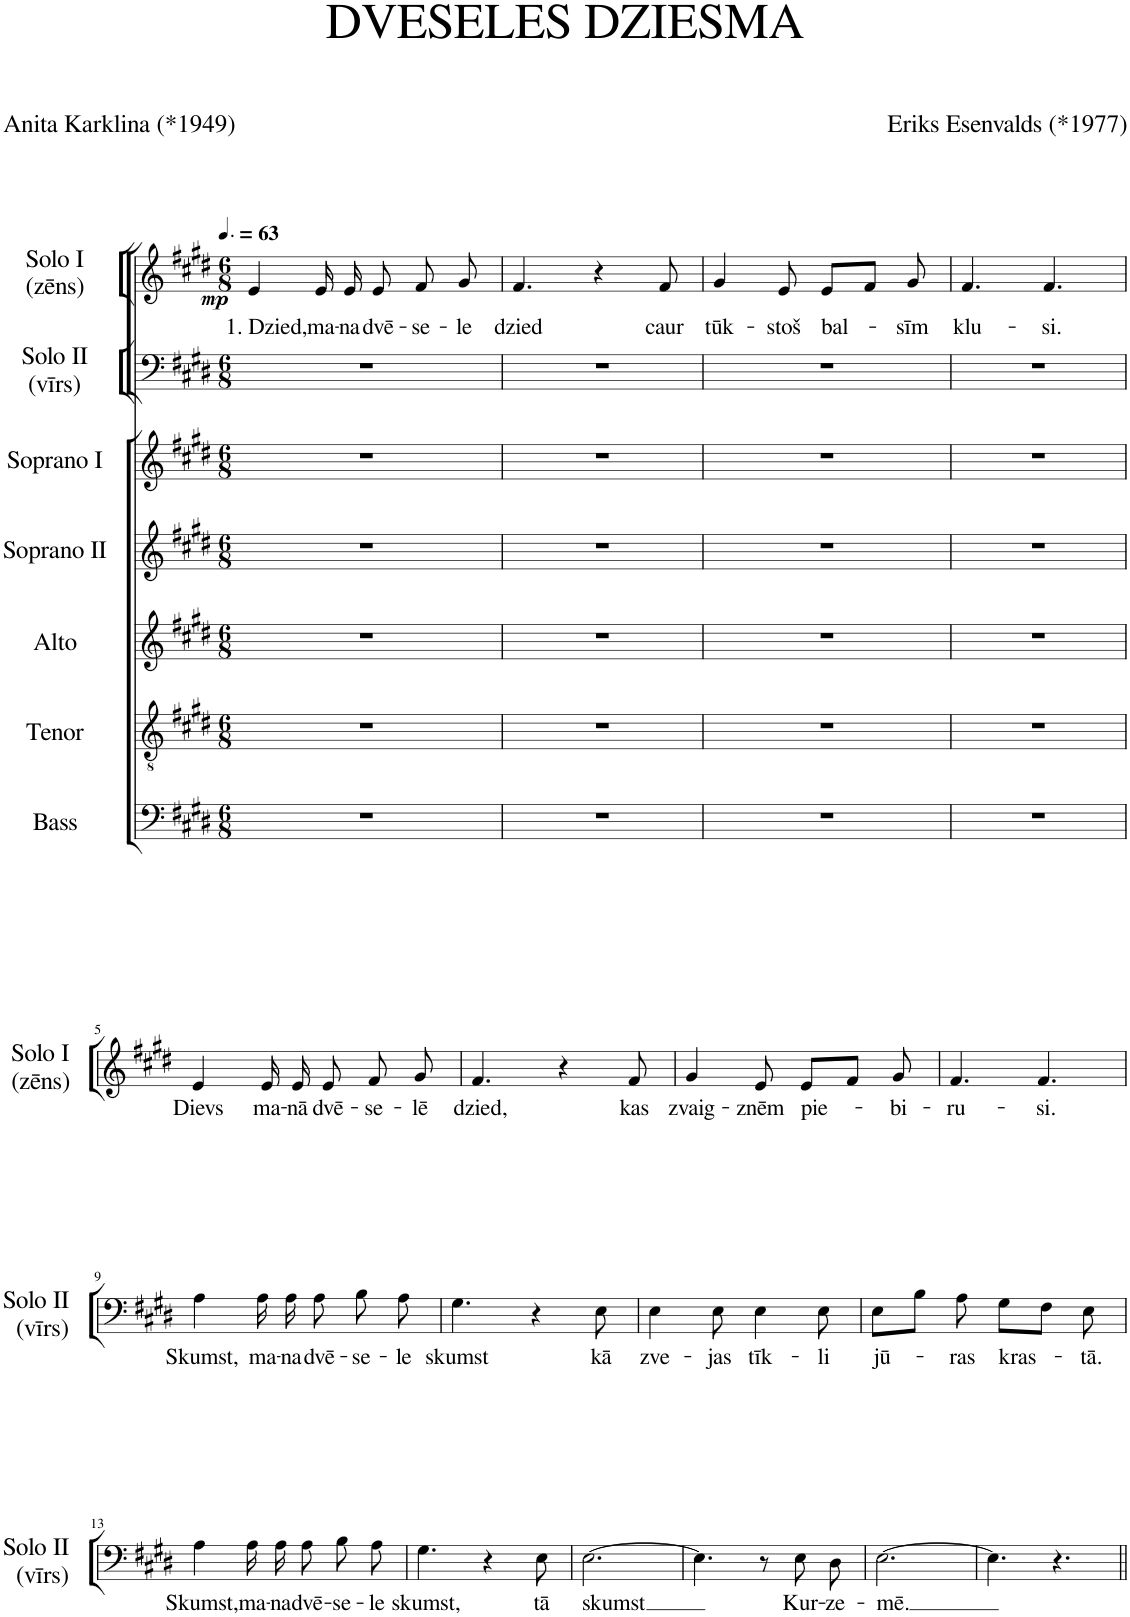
**kern	**kern	**kern	**kern	**kern	**kern	**text	**kern	**text	**dynam
*part7	*part6	*part5	*part4	*part3	*part2	*part2	*part1	*part1	*part1
*staff7	*staff6	*staff5	*staff4	*staff3	*staff2	*staff2	*staff1	*staff1	*staff1
*I"Bass	*I"Tenor	*I"Alto	*I"Soprano II	*I"Soprano I	*I"Solo II (vīrs)	*	*I"Solo I (zēns)	*	*
*I'B.	*I'T.	*I'A.	*I'S. II	*I'S. I	*I'Solo II (vīrs)	*	*I'Solo I (zēns)	*	*
*clefF4	*clefGv2	*clefG2	*clefG2	*clefG2	*clefF4	*	*clefG2	*	*
*k[f#c#g#d#]	*k[f#c#g#d#]	*k[f#c#g#d#]	*k[f#c#g#d#]	*k[f#c#g#d#]	*k[f#c#g#d#]	*	*k[f#c#g#d#]	*	*
*M6/8	*M6/8	*M6/8	*M6/8	*M6/8	*M6/8	*	*M6/8	*	*
*MM95	*MM95	*MM95	*MM95	*MM95	*MM95	*	*MM95	*	*
=1	=1	=1	=1	=1	=1	=1	=1	=1	=1
!	!	!	!	!	!	!	!	!LO:LY:b	!LO:DY:b
2.r	2.r	2.r	2.r	2.r	2.r	.	4e/	1. Dzied,	mp
!	!	!	!	!	!	!	!	!LO:LY:b	!
.	.	.	.	.	.	.	16e/	ma-	.
!	!	!	!	!	!	!	!	!LO:LY:b	!
.	.	.	.	.	.	.	16e/	-na	.
!	!	!	!	!	!	!	!	!LO:LY:b	!
.	.	.	.	.	.	.	8e/	dvē-	.
!	!	!	!	!	!	!	!	!LO:LY:b	!
.	.	.	.	.	.	.	8f#/	-se-	.
!	!	!	!	!	!	!	!	!LO:LY:b	!
.	.	.	.	.	.	.	8g#/	-le	.
=2	=2	=2	=2	=2	=2	=2	=2	=2	=2
!	!	!	!	!	!	!	!	!LO:LY:b	!
2.r	2.r	2.r	2.r	2.r	2.r	.	4.f#/	dzied	.
.	.	.	.	.	.	.	4r	.	.
!	!	!	!	!	!	!	!	!LO:LY:b	!
.	.	.	.	.	.	.	8f#/	caur	.
=3	=3	=3	=3	=3	=3	=3	=3	=3	=3
!	!	!	!	!	!	!	!	!LO:LY:b	!
2.r	2.r	2.r	2.r	2.r	2.r	.	4g#/	tūk-	.
!	!	!	!	!	!	!	!	!LO:LY:b	!
.	.	.	.	.	.	.	8e/	-stoš	.
!	!	!	!	!	!	!	!	!LO:LY:b	!
.	.	.	.	.	.	.	8e/L	bal-	.
.	.	.	.	.	.	.	8f#/J	.	.
!	!	!	!	!	!	!	!	!LO:LY:b	!
.	.	.	.	.	.	.	8g#/	-sīm	.
=4	=4	=4	=4	=4	=4	=4	=4	=4	=4
!	!	!	!	!	!	!	!	!LO:LY:b	!
2.r	2.r	2.r	2.r	2.r	2.r	.	4.f#/	klu-	.
!	!	!	!	!	!	!	!	!LO:LY:b	!
.	.	.	.	.	.	.	4.f#/	-si.	.
!!LO:LB:g=z
=5	=5	=5	=5	=5	=5	=5	=5	=5	=5
!	!	!	!	!	!	!	!	!LO:LY:b	!
2.r	2.r	2.r	2.r	2.r	2.r	.	4e/	Dievs	.
!	!	!	!	!	!	!	!	!LO:LY:b	!
.	.	.	.	.	.	.	16e/	ma-	.
!	!	!	!	!	!	!	!	!LO:LY:b	!
.	.	.	.	.	.	.	16e/	-nā	.
!	!	!	!	!	!	!	!	!LO:LY:b	!
.	.	.	.	.	.	.	8e/	dvē-	.
!	!	!	!	!	!	!	!	!LO:LY:b	!
.	.	.	.	.	.	.	8f#/	-se-	.
!	!	!	!	!	!	!	!	!LO:LY:b	!
.	.	.	.	.	.	.	8g#/	-lē	.
=6	=6	=6	=6	=6	=6	=6	=6	=6	=6
!	!	!	!	!	!	!	!	!LO:LY:b	!
2.r	2.r	2.r	2.r	2.r	2.r	.	4.f#/	dzied,	.
.	.	.	.	.	.	.	4r	.	.
!	!	!	!	!	!	!	!	!LO:LY:b	!
.	.	.	.	.	.	.	8f#/	kas	.
=7	=7	=7	=7	=7	=7	=7	=7	=7	=7
!	!	!	!	!	!	!	!	!LO:LY:b	!
2.r	2.r	2.r	2.r	2.r	2.r	.	4g#/	zvaig-	.
!	!	!	!	!	!	!	!	!LO:LY:b	!
.	.	.	.	.	.	.	8e/	-znēm	.
!	!	!	!	!	!	!	!	!LO:LY:b	!
.	.	.	.	.	.	.	8e/L	pie-	.
.	.	.	.	.	.	.	8f#/J	.	.
!	!	!	!	!	!	!	!	!LO:LY:b	!
.	.	.	.	.	.	.	8g#/	-bi-	.
=8	=8	=8	=8	=8	=8	=8	=8	=8	=8
!	!	!	!	!	!	!	!	!LO:LY:b	!
2.r	2.r	2.r	2.r	2.r	2.r	.	4.f#/	-ru-	.
!	!	!	!	!	!	!	!	!LO:LY:b	!
.	.	.	.	.	.	.	4.f#/	-si.	.
!!LO:LB:g=z
=9	=9	=9	=9	=9	=9	=9	=9	=9	=9
!	!	!	!	!	!	!LO:LY:b	!	!	!
2.r	2.r	2.r	2.r	2.r	4A\	Skumst,	2.r	.	.
!	!	!	!	!	!	!LO:LY:b	!	!	!
.	.	.	.	.	16A\	ma-	.	.	.
!	!	!	!	!	!	!LO:LY:b	!	!	!
.	.	.	.	.	16A\	-na	.	.	.
!	!	!	!	!	!	!LO:LY:b	!	!	!
.	.	.	.	.	8A\	dvē-	.	.	.
!	!	!	!	!	!	!LO:LY:b	!	!	!
.	.	.	.	.	8B\	-se-	.	.	.
!	!	!	!	!	!	!LO:LY:b	!	!	!
.	.	.	.	.	8A\	-le	.	.	.
=10	=10	=10	=10	=10	=10	=10	=10	=10	=10
!	!	!	!	!	!	!LO:LY:b	!	!	!
2.r	2.r	2.r	2.r	2.r	4.G#\	skumst	2.r	.	.
.	.	.	.	.	4r	.	.	.	.
!	!	!	!	!	!	!LO:LY:b	!	!	!
.	.	.	.	.	8E\	kā	.	.	.
=11	=11	=11	=11	=11	=11	=11	=11	=11	=11
!	!	!	!	!	!	!LO:LY:b	!	!	!
2.r	2.r	2.r	2.r	2.r	4E\	zve-	2.r	.	.
!	!	!	!	!	!	!LO:LY:b	!	!	!
.	.	.	.	.	8E\	-jas	.	.	.
!	!	!	!	!	!	!LO:LY:b	!	!	!
.	.	.	.	.	4E\	tīk-	.	.	.
!	!	!	!	!	!	!LO:LY:b	!	!	!
.	.	.	.	.	8E\	-li	.	.	.
=12	=12	=12	=12	=12	=12	=12	=12	=12	=12
!	!	!	!	!	!	!LO:LY:b	!	!	!
2.r	2.r	2.r	2.r	2.r	8E\L	jū-	2.r	.	.
.	.	.	.	.	8B\J	.	.	.	.
!	!	!	!	!	!	!LO:LY:b	!	!	!
.	.	.	.	.	8A\	-ras	.	.	.
!	!	!	!	!	!	!LO:LY:b	!	!	!
.	.	.	.	.	8G#\L	kras-	.	.	.
.	.	.	.	.	8F#\J	.	.	.	.
!	!	!	!	!	!	!LO:LY:b	!	!	!
.	.	.	.	.	8E\	-tā.	.	.	.
!!LO:LB:g=z
=13	=13	=13	=13	=13	=13	=13	=13	=13	=13
!	!	!	!	!	!	!LO:LY:b	!	!	!
2.r	2.r	2.r	2.r	2.r	4A\	Skumst,	2.r	.	.
!	!	!	!	!	!	!LO:LY:b	!	!	!
.	.	.	.	.	16A\	ma-	.	.	.
!	!	!	!	!	!	!LO:LY:b	!	!	!
.	.	.	.	.	16A\	-na	.	.	.
!	!	!	!	!	!	!LO:LY:b	!	!	!
.	.	.	.	.	8A\	dvē-	.	.	.
!	!	!	!	!	!	!LO:LY:b	!	!	!
.	.	.	.	.	8B\	-se-	.	.	.
!	!	!	!	!	!	!LO:LY:b	!	!	!
.	.	.	.	.	8A\	-le	.	.	.
=14	=14	=14	=14	=14	=14	=14	=14	=14	=14
!	!	!	!	!	!	!LO:LY:b	!	!	!
2.r	2.r	2.r	2.r	2.r	4.G#\	skumst,	2.r	.	.
.	.	.	.	.	4r	.	.	.	.
!	!	!	!	!	!	!LO:LY:b	!	!	!
.	.	.	.	.	8E\	tā	.	.	.
=15	=15	=15	=15	=15	=15	=15	=15	=15	=15
!	!	!	!	!	!	!LO:LY:b	!	!	!
2.r	2.r	2.r	2.r	2.r	[2.E\	skumst	2.r	.	.
=16	=16	=16	=16	=16	=16	=16	=16	=16	=16
2.r	2.r	2.r	2.r	2.r	4.E\]	.	2.r	.	.
.	.	.	.	.	8r	.	.	.	.
!	!	!	!	!	!	!LO:LY:b	!	!	!
.	.	.	.	.	8E\	Kur-	.	.	.
!	!	!	!	!	!	!LO:LY:b	!	!	!
.	.	.	.	.	8D#\	-ze-	.	.	.
=17	=17	=17	=17	=17	=17	=17	=17	=17	=17
!	!	!	!	!	!	!LO:LY:b	!	!	!
2.r	2.r	2.r	2.r	2.r	[2.E\	-mē.	2.r	.	.
=18	=18	=18	=18	=18	=18	=18	=18	=18	=18
2.r	2.r	2.r	2.r	2.r	4.E\]	.	2.r	.	.
.	.	.	.	.	4.r	.	.	.	.
=||	=||	=||	=||	=||	=||	=||	=||	=||	=||
*-	*-	*-	*-	*-	*-	*-	*-	*-	*-
